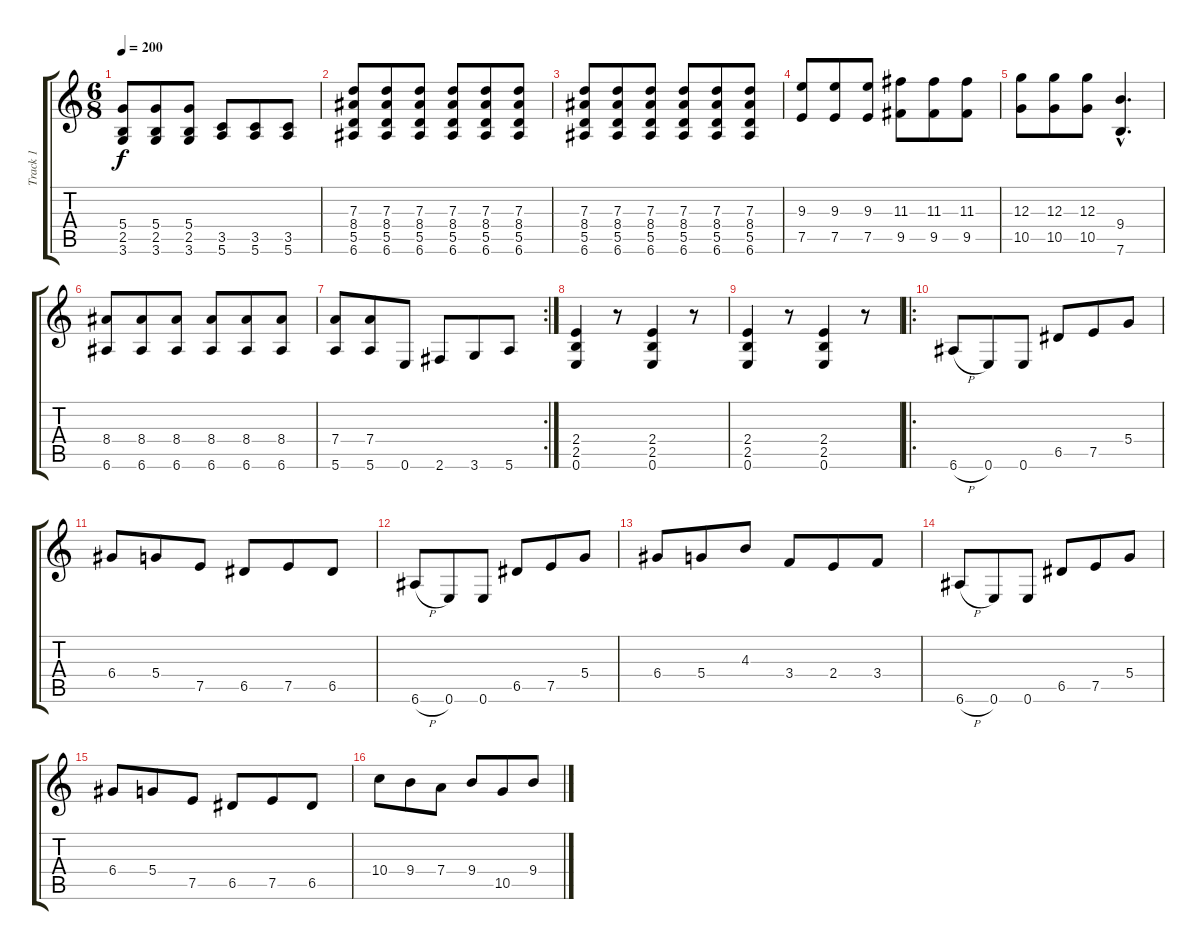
\track ("Track 1" "Track 1") {instrument distortionguitar}
\staff {score tabs}
\tuning (E4 B3 G3 D3 A2 E2) {hide}
\ts (6 8)
\tempo 200
\clef g2
\ks c
(5.4 2.5 3.6).8{dy f} (5.4 2.5 3.6).8 (5.4 2.5 3.6).8 (3.5 5.6).8 (3.5 5.6).8 (3.5 5.6).8 |
(7.3 8.4 5.5 6.6).8 (7.3 8.4 5.5 6.6).8 (7.3 8.4 5.5 6.6).8 (7.3 8.4 5.5 6.6).8 (7.3 8.4 5.5 6.6).8 (7.3 8.4 5.5 6.6).8 |
(7.3 8.4 5.5 6.6).8 (7.3 8.4 5.5 6.6).8 (7.3 8.4 5.5 6.6).8 (7.3 8.4 5.5 6.6).8 (7.3 8.4 5.5 6.6).8 (7.3 8.4 5.5 6.6).8 |
(9.3 7.5).8 (9.3 7.5).8 (9.3 7.5).8 (11.3 9.5).8 (11.3 9.5).8 (11.3 9.5).8 |
(12.3 10.5).8 (12.3 10.5).8 (12.3 10.5).8 (9.4{hac} 7.6{hac}).4{d} |
(8.4 6.6).8 (8.4 6.6).8 (8.4 6.6).8 (8.4 6.6).8 (8.4 6.6).8 (8.4 6.6).8 |
\rc 2
(7.4 5.6).8 (7.4 5.6).8 0.6.8 2.6.8 3.6.8 5.6.8 |
(2.4 2.5 0.6).4 r.8 (2.4 2.5 0.6).4 r.8 |
(2.4 2.5 0.6).4 r.8 (2.4 2.5 0.6).4 r.8 |
\ro
6.6{h}.8 0.6.8 0.6.8 6.5.8 7.5.8 5.4.8 |
6.4.8 5.4.8 7.5.8 6.5.8 7.5.8 6.5.8 |
6.6{h}.8 0.6.8 0.6.8 6.5.8 7.5.8 5.4.8 |
6.4.8 5.4.8 4.3.8 3.4.8 2.4.8 3.4.8 |
6.6{h}.8 0.6.8 0.6.8 6.5.8 7.5.8 5.4.8 |
6.4.8 5.4.8 7.5.8 6.5.8 7.5.8 6.5.8 |
10.4.8 9.4.8 7.4.8 9.4.8 10.5.8 9.4.8
